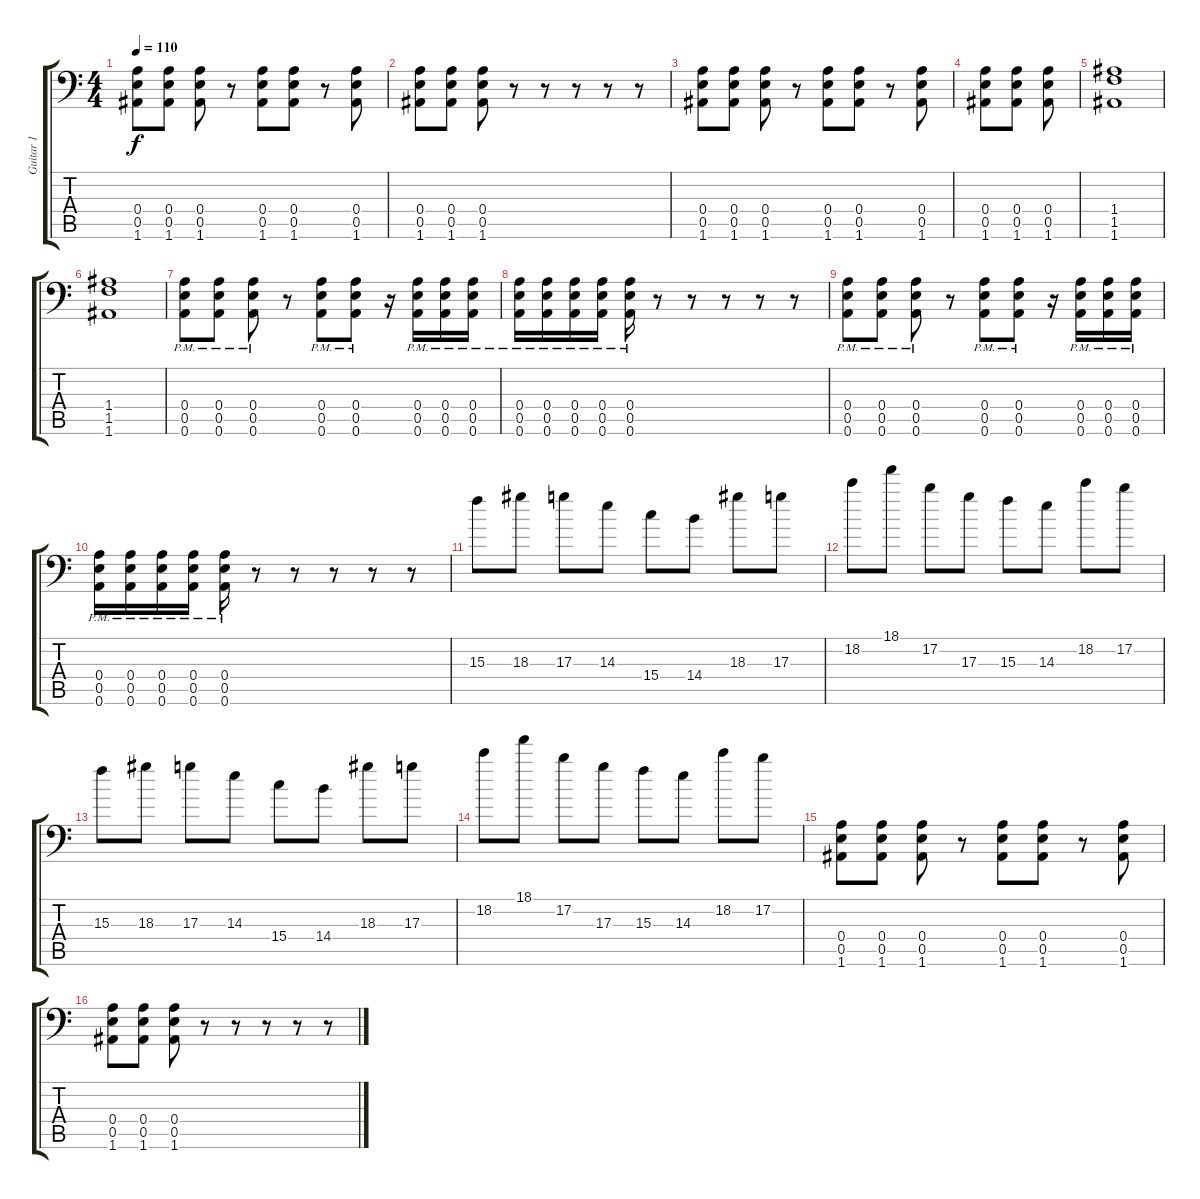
\track ("Guitar 1" "Guitar 1") {instrument distortionguitar}
\staff {score tabs}
\tuning (B3 Gb3 D3 A2 E2 A1) {hide}
\ts (4 4)
\tempo 110
\clef f4
\ks c
(0.4 0.5 1.6).8{dy f} (0.4 0.5 1.6).8 (0.4 0.5 1.6).8 r.8 (0.4 0.5 1.6).8 (0.4 0.5 1.6).8 r.8 (0.4 0.5 1.6).8 |
(0.4 0.5 1.6).8 (0.4 0.5 1.6).8 (0.4 0.5 1.6).8 r.8 r.8 r.8 r.8 r.8 |
(0.4 0.5 1.6).8 (0.4 0.5 1.6).8 (0.4 0.5 1.6).8 r.8 (0.4 0.5 1.6).8 (0.4 0.5 1.6).8 r.8 (0.4 0.5 1.6).8 |
(0.4 0.5 1.6).8 (0.4 0.5 1.6).8 (0.4 0.5 1.6).8 |
(1.4 1.5 1.6).1 |
(1.4 1.5 1.6).1 |
(0.4 0.5 0.6{pm}).8 (0.4 0.5 0.6{pm}).8 (0.4 0.5 0.6{pm}).8 r.8 (0.4 0.5 0.6{pm}).8 (0.4 0.5 0.6{pm}).8 r.16 (0.4 0.5 0.6{pm}).16 (0.4 0.5 0.6{pm}).16 (0.4 0.5 0.6{pm}).16 |
(0.4 0.5 0.6{pm}).16 (0.4 0.5 0.6{pm}).16 (0.4 0.5 0.6{pm}).16 (0.4 0.5 0.6{pm}).16 (0.4 0.5 0.6{pm}).16 r.8 r.8 r.8 r.8 r.8 |
(0.4 0.5 0.6{pm}).8 (0.4 0.5 0.6{pm}).8 (0.4 0.5 0.6{pm}).8 r.8 (0.4 0.5 0.6{pm}).8 (0.4 0.5 0.6{pm}).8 r.16 (0.4 0.5 0.6{pm}).16 (0.4 0.5 0.6{pm}).16 (0.4 0.5 0.6{pm}).16 |
(0.4 0.5 0.6{pm}).16 (0.4 0.5 0.6{pm}).16 (0.4 0.5 0.6{pm}).16 (0.4 0.5 0.6{pm}).16 (0.4 0.5 0.6{pm}).16 r.8 r.8 r.8 r.8 r.8 |
15.3.8 18.3.8 17.3.8 14.3.8 15.4.8 14.4.8 18.3.8 17.3.8 |
18.2.8 18.1.8 17.2.8 17.3.8 15.3.8 14.3.8 18.2.8 17.2.8 |
15.3.8 18.3.8 17.3.8 14.3.8 15.4.8 14.4.8 18.3.8 17.3.8 |
18.2.8 18.1.8 17.2.8 17.3.8 15.3.8 14.3.8 18.2.8 17.2.8 |
(0.4 0.5 1.6).8 (0.4 0.5 1.6).8 (0.4 0.5 1.6).8 r.8 (0.4 0.5 1.6).8 (0.4 0.5 1.6).8 r.8 (0.4 0.5 1.6).8 |
(0.4 0.5 1.6).8 (0.4 0.5 1.6).8 (0.4 0.5 1.6).8 r.8 r.8 r.8 r.8 r.8
